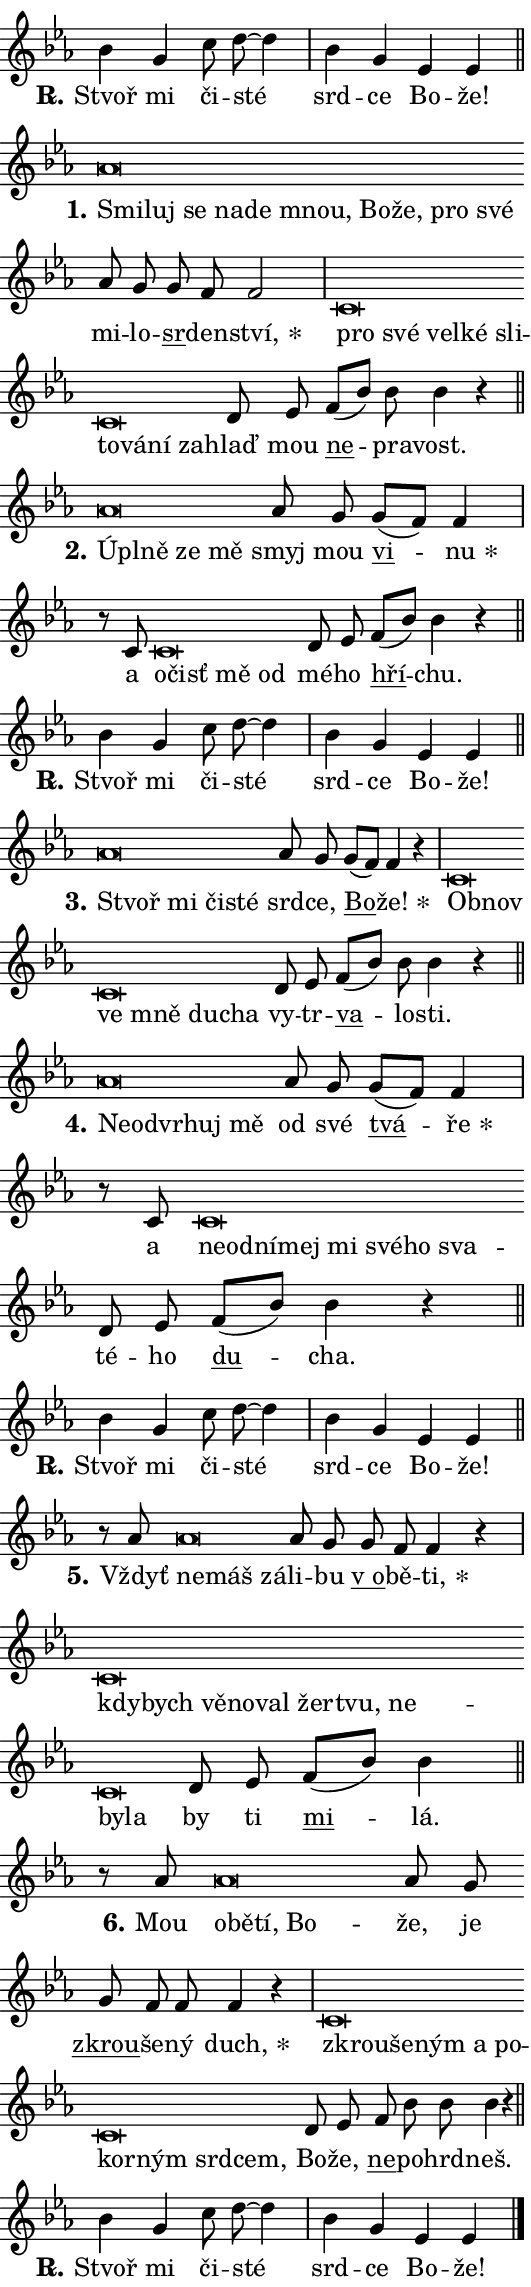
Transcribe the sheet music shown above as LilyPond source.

\version "2.24.0"
\header { tagline = "" }
\paper {
  indent = 0\cm
  top-margin = 0\cm
  right-margin = 0.13\cm % to fit lyric hyphens
  bottom-margin = 0\cm
  left-margin = 0\cm
  paper-width = 9\cm
  page-breaking = #ly:one-page-breaking
  system-system-spacing.basic-distance = #11
  score-system-spacing.basic-distance = #11
  ragged-last = ##f
}


%% Author: Thomas Morley
%% https://lists.gnu.org/archive/html/lilypond-user/2020-05/msg00002.html
#(define (line-position grob)
"Returns position of @var[grob} in current system:
   @code{'start}, if at first time-step
   @code{'end}, if at last time-step
   @code{'middle} otherwise
"
  (let* ((col (ly:item-get-column grob))
         (ln (ly:grob-object col 'left-neighbor))
         (rn (ly:grob-object col 'right-neighbor))
         (col-to-check-left (if (ly:grob? ln) ln col))
         (col-to-check-right (if (ly:grob? rn) rn col))
         (break-dir-left
           (and
             (ly:grob-property col-to-check-left 'non-musical #f)
             (ly:item-break-dir col-to-check-left)))
         (break-dir-right
           (and
             (ly:grob-property col-to-check-right 'non-musical #f)
             (ly:item-break-dir col-to-check-right))))
        (cond ((eqv? 1 break-dir-left) 'start)
              ((eqv? -1 break-dir-right) 'end)
              (else 'middle))))

#(define (tranparent-at-line-position vctor)
  (lambda (grob)
  "Relying on @code{line-position} select the relevant enry from @var{vctor}.
Used to determine transparency,"
    (case (line-position grob)
      ((end) (not (vector-ref vctor 0)))
      ((middle) (not (vector-ref vctor 1)))
      ((start) (not (vector-ref vctor 2))))))

noteHeadBreakVisibility =
#(define-music-function (break-visibility)(vector?)
"Makes @code{NoteHead}s transparent relying on @var{break-visibility}"
#{
  \override NoteHead.transparent =
    #(tranparent-at-line-position break-visibility)
#})

#(define delete-ledgers-for-transparent-note-heads
  (lambda (grob)
    "Reads whether a @code{NoteHead} is transparent.
If so this @code{NoteHead} is removed from @code{'note-heads} from
@var{grob}, which is supposed to be @code{LedgerLineSpanner}.
As a result ledgers are not printed for this @code{NoteHead}"
    (let* ((nhds-array (ly:grob-object grob 'note-heads))
           (nhds-list
             (if (ly:grob-array? nhds-array)
                 (ly:grob-array->list nhds-array)
                 '()))
           ;; Relies on the transparent-property being done before
           ;; Staff.LedgerLineSpanner.after-line-breaking is executed.
           ;; This is fragile ...
           (to-keep
             (remove
               (lambda (nhd)
                 (ly:grob-property nhd 'transparent #f))
               nhds-list)))
      ;; TODO find a better method to iterate over grob-arrays, similiar
      ;; to filter/remove etc for lists
      ;; For now rebuilt from scratch
      (set! (ly:grob-object grob 'note-heads)  '())
      (for-each
        (lambda (nhd)
          (ly:pointer-group-interface::add-grob grob 'note-heads nhd))
        to-keep))))

squashNotes = {
  \override NoteHead.X-extent = #'(-0.2 . 0.2)
  \override NoteHead.Y-extent = #'(-0.75 . 0)
  \override NoteHead.stencil =
    #(lambda (grob)
       (let ((pos (ly:grob-property grob 'staff-position)))
         (begin
           (if (< pos -7) (display "ERROR: Lower brevis then expected\n") (display ""))
           (if (<= pos -6) ly:text-interface::print ly:note-head::print))))
}
unSquashNotes = {
  \revert NoteHead.X-extent
  \revert NoteHead.Y-extent
  \revert NoteHead.stencil
}

hideNotes = \noteHeadBreakVisibility #begin-of-line-visible
unHideNotes = \noteHeadBreakVisibility #all-visible

% work-around for resetting accidentals
% https://lilypond.org/doc/v2.23/Documentation/notation/displaying-rhythms#unmetered-music
cadenzaMeasure = {
  \cadenzaOff
  \partial 1024 s1024
  \cadenzaOn
}

#(define-markup-command (accent layout props text) (markup?)
  "Underline accented syllable"
  (interpret-markup layout props
    #{\markup \override #'(offset . 4.3) \underline { #text }#}))

responsum = \markup \concat {
  "R" \hspace #-1.05 \path #0.1 #'((moveto 0 0.07) (lineto 0.9 0.8)) \hspace #0.05 "."
}

spaceSize = #0.6828661417322834 % exact space size for TeX Gyre Schola

\layout {
  \context {
    \Staff
    \remove "Time_signature_engraver"
    \override LedgerLineSpanner.after-line-breaking = #delete-ledgers-for-transparent-note-heads
  }
  \context {
    \Lyrics {
      \override LyricSpace.minimum-distance = \spaceSize
      \override LyricText.font-name = #"TeX Gyre Schola"
      \override LyricText.font-size = 1
      \override StanzaNumber.font-name = #"TeX Gyre Schola Bold"
      \override StanzaNumber.font-size = 1
    }
  }
  \context {
    \Score 
    \override NoteHead.text =
      #(lambda (grob) 
        (let ((pos (ly:grob-property grob 'staff-position)))
          #{\markup {
            \combine
              \halign #-0.55 \raise #(if (= pos -6) 0 0.5) \override #'(thickness . 2) \draw-line #'(3.2 . 0)
              \musicglyph "noteheads.sM1"
          }#}))
  }
}

% magnetic-lyrics.ily
%
%   written by
%     Jean Abou Samra <jean@abou-samra.fr>
%     Werner Lemberg <wl@gnu.org>
%
%   adapted by
%     Jiri Hon <jiri.hon@gmail.com>
%
% Version 2022-Apr-15

% https://www.mail-archive.com/lilypond-user@gnu.org/msg149350.html

#(define (Left_hyphen_pointer_engraver context)
   "Collect syllable-hyphen-syllable occurrences in lyrics and store
them in properties.  This engraver only looks to the left.  For
example, if the lyrics input is @code{foo -- bar}, it does the
following.

@itemize @bullet
@item
Set the @code{text} property of the @code{LyricHyphen} grob between
@q{foo} and @q{bar} to @code{foo}.

@item
Set the @code{left-hyphen} property of the @code{LyricText} grob with
text @q{foo} to the @code{LyricHyphen} grob between @q{foo} and
@q{bar}.
@end itemize

Use this auxiliary engraver in combination with the
@code{lyric-@/text::@/apply-@/magnetic-@/offset!} hook."
   (let ((hyphen #f)
         (text #f))
     (make-engraver
      (acknowledgers
       ((lyric-syllable-interface engraver grob source-engraver)
        (set! text grob)))
      (end-acknowledgers
       ((lyric-hyphen-interface engraver grob source-engraver)
        ;(when (not (grob::has-interface grob 'lyric-space-interface))
          (set! hyphen grob)));)
      ((stop-translation-timestep engraver)
       (when (and text hyphen)
         (ly:grob-set-object! text 'left-hyphen hyphen))
       (set! text #f)
       (set! hyphen #f)))))

#(define (lyric-text::apply-magnetic-offset! grob)
   "If the space between two syllables is less than the value in
property @code{LyricText@/.details@/.squash-threshold}, move the right
syllable to the left so that it gets concatenated with the left
syllable.

Use this function as a hook for
@code{LyricText@/.after-@/line-@/breaking} if the
@code{Left_@/hyphen_@/pointer_@/engraver} is active."
   (let ((hyphen (ly:grob-object grob 'left-hyphen #f)))
     (when hyphen
       (let ((left-text (ly:spanner-bound hyphen LEFT)))
         (when (grob::has-interface left-text 'lyric-syllable-interface)
           (let* ((common (ly:grob-common-refpoint grob left-text X))
                  (this-x-ext (ly:grob-extent grob common X))
                  (left-x-ext
                   (begin
                     ;; Trigger magnetism for left-text.
                     (ly:grob-property left-text 'after-line-breaking)
                     (ly:grob-extent left-text common X)))
                  ;; `delta` is the gap width between two syllables.
                  (delta (- (interval-start this-x-ext)
                            (interval-end left-x-ext)))
                  (details (ly:grob-property grob 'details))
                  (threshold (assoc-get 'squash-threshold details 0.2)))
             (when (< delta threshold)
               (let* (;; We have to manipulate the input text so that
                      ;; ligatures crossing syllable boundaries are not
                      ;; disabled.  For languages based on the Latin
                      ;; script this is essentially a beautification.
                      ;; However, for non-Western scripts it can be a
                      ;; necessity.
                      (lt (ly:grob-property left-text 'text))
                      (rt (ly:grob-property grob 'text))
                      (is-space (grob::has-interface hyphen 'lyric-space-interface))
                      (space (if is-space " " ""))
                      (extra-delta (if is-space spaceSize 0))
                      ;; Append new syllable.
                      (ltrt-space (if (and (string? lt) (string? rt))
                                (string-append lt space rt)
                                (make-concat-markup (list lt space rt))))
                      ;; Right-align `ltrt` to the right side.
                      (ltrt-space-markup (grob-interpret-markup
                               grob
                               (make-translate-markup
                                (cons (interval-length this-x-ext) 0)
                                (make-right-align-markup ltrt-space)))))
                 (begin
                   ;; Don't print `left-text`.
                   (ly:grob-set-property! left-text 'stencil #f)
                   ;; Set text and stencil (which holds all collected
                   ;; syllables so far) and shift it to the left.
                   (ly:grob-set-property! grob 'text ltrt-space)
                   (ly:grob-set-property! grob 'stencil ltrt-space-markup)
                   (ly:grob-translate-axis! grob (- (- delta extra-delta)) X))))))))))


#(define (lyric-hyphen::displace-bounds-first grob)
   ;; Make very sure this callback isn't triggered too early.
   (let ((left (ly:spanner-bound grob LEFT))
         (right (ly:spanner-bound grob RIGHT)))
     (ly:grob-property left 'after-line-breaking)
     (ly:grob-property right 'after-line-breaking)
     (ly:lyric-hyphen::print grob)))

squashThreshold = #0.4

\layout {
  \context {
    \Lyrics
    \consists #Left_hyphen_pointer_engraver
    \override LyricText.after-line-breaking =
      #lyric-text::apply-magnetic-offset!
    \override LyricHyphen.stencil = #lyric-hyphen::displace-bounds-first
    \override LyricText.details.squash-threshold = \squashThreshold
    \override LyricHyphen.minimum-distance = 0
    \override LyricHyphen.minimum-length = \squashThreshold
  }
}

squashText = \override LyricText.details.squash-threshold = 9999
unSquashText = \override LyricText.details.squash-threshold = \squashThreshold

leftText = \override LyricText.self-alignment-X = #LEFT
unLeftText = \revert LyricText.self-alignment-X

starOffset = #(lambda (grob) 
                (let ((x_offset (ly:self-alignment-interface::aligned-on-x-parent grob)))
                  (if (= x_offset 0) 0 (+ x_offset 1.2))))

star = #(define-music-function (syllable)(string?)
"Append star separator at the end of a syllable"
#{
  \once \override LyricText.X-offset = #starOffset
  \lyricmode { \markup {
    #syllable
    \override #'((font-name . "TeX Gyre Schola Bold")) \hspace #0.2 \lower #0.65 \larger "*"
  } }
#})

starAccent = #(define-music-function (syllable)(string?)
"Append star separator at the end of a syllable and make accent"
#{
  \once \override LyricText.X-offset = #starOffset
  \lyricmode { \markup {
    \accent #syllable
    \override #'((font-name . "TeX Gyre Schola Bold")) \hspace #0.2 \lower #0.65 \larger "*"
  } }
#})

breath = #(define-music-function (syllable)(string?)
"Append breathing indicator at the end of a syllable"
#{
  \lyricmode { \markup { #syllable "+" } }
#})

optionalBreath = #(define-music-function (syllable)(string?)
"Append optional breathing indicator at the end of a syllable"
#{
  \lyricmode { \markup { #syllable "(+)" } }
#})


\score {
    <<
        \new Voice = "melody" { \cadenzaOn \key es \major \relative { bes'4 g c8 d8~ 4 \cadenzaMeasure \bar "|" bes4 g \bar "" es es \cadenzaMeasure \bar "||" \break } }
        \new Lyrics \lyricsto "melody" { \lyricmode { \set stanza = \responsum
Stvoř mi či -- sté srd -- ce Bo -- že! } }
    >>
    \layout {}
}

\score {
    <<
        \new Voice = "melody" { \cadenzaOn \key es \major \relative { \squashNotes as'\breve*1/16 \hideNotes \breve*1/16 \bar "" \breve*1/16 \bar "" \breve*1/16 \bar "" \breve*1/16 \bar "" \breve*1/16 \bar "" \breve*1/16 \bar "" \breve*1/16 \bar "" \breve*1/16 \breve*1/16 \bar "" \unHideNotes \unSquashNotes as8 g \bar "" g f f2 \cadenzaMeasure \bar "|" \squashNotes c\breve*1/16 \hideNotes \breve*1/16 \bar "" \breve*1/16 \bar "" \breve*1/16 \bar "" \breve*1/16 \bar "" \breve*1/16 \bar "" \breve*1/16 \bar "" \breve*1/16 \breve*1/16 \bar "" \unHideNotes \unSquashNotes d8 es \bar "" f[( bes)] bes bes4 r \cadenzaMeasure \bar "||" \break } }
        \new Lyrics \lyricsto "melody" { \lyricmode { \set stanza = "1."
\leftText Smi -- \squashText luj se na -- de mnou, Bo -- že, pro své \unLeftText \unSquashText mi -- lo -- \markup \accent sr -- den -- \star ství, \leftText pro \squashText své vel -- ké sli -- to -- vá -- ní za -- \unLeftText \unSquashText hlaď mou \markup \accent ne -- pra -- vost. } }
    >>
    \layout {}
}

\score {
    <<
        \new Voice = "melody" { \cadenzaOn \key es \major \relative { \squashNotes as'\breve*1/16 \hideNotes \breve*1/16 \bar "" \breve*1/16 \breve*1/16 \bar "" \unHideNotes \unSquashNotes as8 g \bar "" g[( f)] f4 \cadenzaMeasure \bar "|" r8 c \squashNotes c\breve*1/16 \hideNotes \breve*1/16 \bar "" \breve*1/16 \breve*1/16 \bar "" \unHideNotes \unSquashNotes d8 es \bar "" f[( bes)] bes4 r \cadenzaMeasure \bar "||" \break } }
        \new Lyrics \lyricsto "melody" { \lyricmode { \set stanza = "2."
\leftText Úpl -- \squashText ně ze mě \unLeftText \unSquashText smyj mou \markup \accent vi -- \star nu a \leftText o -- \squashText čisť mě od \unLeftText \unSquashText mé -- ho \markup \accent hří -- chu. } }
    >>
    \layout {}
}

\score {
    <<
        \new Voice = "melody" { \cadenzaOn \key es \major \relative { bes'4 g c8 d8~ 4 \cadenzaMeasure \bar "|" bes4 g \bar "" es es \cadenzaMeasure \bar "||" \break } }
        \new Lyrics \lyricsto "melody" { \lyricmode { \set stanza = \responsum
Stvoř mi či -- sté srd -- ce Bo -- že! } }
    >>
    \layout {}
}

\score {
    <<
        \new Voice = "melody" { \cadenzaOn \key es \major \relative { \squashNotes as'\breve*1/16 \hideNotes \breve*1/16 \bar "" \breve*1/16 \breve*1/16 \bar "" \unHideNotes \unSquashNotes as8 g \bar "" g[( f)] f4 r \cadenzaMeasure \bar "|" \squashNotes c\breve*1/16 \hideNotes \breve*1/16 \bar "" \breve*1/16 \bar "" \breve*1/16 \bar "" \breve*1/16 \breve*1/16 \bar "" \unHideNotes \unSquashNotes d8 es \bar "" f[( bes)] bes bes4 r \cadenzaMeasure \bar "||" \break } }
        \new Lyrics \lyricsto "melody" { \lyricmode { \set stanza = "3."
\leftText Stvoř \squashText mi či -- sté \unLeftText \unSquashText srd -- ce, \markup \accent Bo -- \star že! \leftText Ob -- \squashText nov ve mně du -- cha \unLeftText \unSquashText vy -- tr -- \markup \accent va -- lo -- sti. } }
    >>
    \layout {}
}

\score {
    <<
        \new Voice = "melody" { \cadenzaOn \key es \major \relative { \squashNotes as'\breve*1/16 \hideNotes \breve*1/16 \bar "" \breve*1/16 \bar "" \breve*1/16 \breve*1/16 \bar "" \unHideNotes \unSquashNotes as8 g \bar "" g[( f)] f4 \cadenzaMeasure \bar "|" r8 c \squashNotes c\breve*1/16 \hideNotes \breve*1/16 \bar "" \breve*1/16 \bar "" \breve*1/16 \bar "" \breve*1/16 \bar "" \breve*1/16 \bar "" \breve*1/16 \breve*1/16 \bar "" \unHideNotes \unSquashNotes d8 es \bar "" f[( bes)] bes4 r \cadenzaMeasure \bar "||" \break } }
        \new Lyrics \lyricsto "melody" { \lyricmode { \set stanza = "4."
\leftText Ne -- \squashText od -- vr -- huj mě \unLeftText \unSquashText od své \markup \accent tvá -- \star ře a \leftText ne -- \squashText od -- ní -- mej mi své -- ho sva -- \unLeftText \unSquashText té -- ho \markup \accent du -- cha. } }
    >>
    \layout {}
}

\score {
    <<
        \new Voice = "melody" { \cadenzaOn \key es \major \relative { bes'4 g c8 d8~ 4 \cadenzaMeasure \bar "|" bes4 g \bar "" es es \cadenzaMeasure \bar "||" \break } }
        \new Lyrics \lyricsto "melody" { \lyricmode { \set stanza = \responsum
Stvoř mi či -- sté srd -- ce Bo -- že! } }
    >>
    \layout {}
}

\score {
    <<
        \new Voice = "melody" { \cadenzaOn \key es \major \relative { r8 as' \squashNotes as\breve*1/16 \hideNotes \breve*1/16 \breve*1/16 \bar "" \unHideNotes \unSquashNotes as8 g \bar "" g f f4 r \cadenzaMeasure \bar "|" \squashNotes c\breve*1/16 \hideNotes \breve*1/16 \bar "" \breve*1/16 \bar "" \breve*1/16 \bar "" \breve*1/16 \bar "" \breve*1/16 \bar "" \breve*1/16 \bar "" \breve*1/16 \bar "" \breve*1/16 \breve*1/16 \bar "" \unHideNotes \unSquashNotes d8 es \bar "" f[( bes)] bes4 \cadenzaMeasure \bar "||" \break } }
        \new Lyrics \lyricsto "melody" { \lyricmode { \set stanza = "5."
Vždyť \leftText ne -- \squashText máš zá -- \unLeftText \unSquashText li -- bu \markup \accent "v o" -- bě -- \star ti, \leftText kdy -- \squashText bych vě -- no -- val žer -- tvu, ne -- by -- la \unLeftText \unSquashText by ti \markup \accent mi -- lá. } }
    >>
    \layout {}
}

\score {
    <<
        \new Voice = "melody" { \cadenzaOn \key es \major \relative { r8 as' \squashNotes as\breve*1/16 \hideNotes \breve*1/16 \bar "" \breve*1/16 \breve*1/16 \bar "" \unHideNotes \unSquashNotes as8 g \bar "" g f f f4 r \cadenzaMeasure \bar "|" \squashNotes c\breve*1/16 \hideNotes \breve*1/16 \bar "" \breve*1/16 \bar "" \breve*1/16 \bar "" \breve*1/16 \bar "" \breve*1/16 \bar "" \breve*1/16 \bar "" \breve*1/16 \breve*1/16 \bar "" \unHideNotes \unSquashNotes d8 es \bar "" f bes bes bes4 r \cadenzaMeasure \bar "||" \break } }
        \new Lyrics \lyricsto "melody" { \lyricmode { \set stanza = "6."
Mou \leftText o -- \squashText bě -- tí, Bo -- \unLeftText \unSquashText že, je \markup \accent zkrou -- še -- ný \star duch, \leftText zkrou -- \squashText še -- ným a po -- kor -- ným srd -- cem, \unLeftText \unSquashText Bo -- že, \markup \accent ne -- po -- hrd -- neš. } }
    >>
    \layout {}
}

\score {
    <<
        \new Voice = "melody" { \cadenzaOn \key es \major \relative { bes'4 g c8 d8~ 4 \cadenzaMeasure \bar "|" bes4 g \bar "" es es \cadenzaMeasure \bar "||" \break } \bar "|." }
        \new Lyrics \lyricsto "melody" { \lyricmode { \set stanza = \responsum
Stvoř mi či -- sté srd -- ce Bo -- že! } }
    >>
    \layout {}
}
